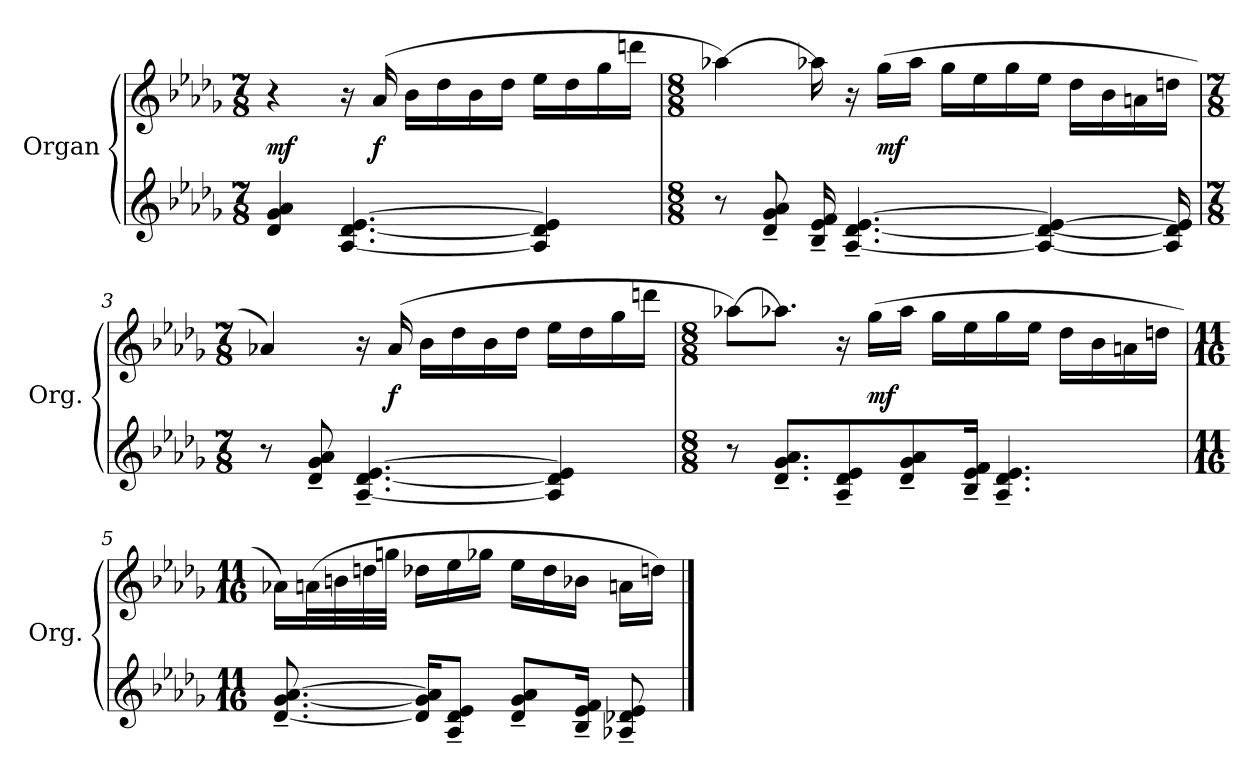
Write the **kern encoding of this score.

**kern	**kern	**dynam
*part1	*part1	*part1
*staff2	*staff1	*staff1/2
*I"Organ	*	*
*I'Org.	*	*
*clefG2	*clefG2	*
*k[b-e-a-d-g-]	*k[b-e-a-d-g-]	*
*M7/8	*M7/8	*
=1	=1	=1
4d- 4g- 4a-	4r	mf
[4.A- [4.d- [4.e-	16r	.
.	(16a-	f
.	16b-LL	.
.	16dd-	.
.	16b-	.
.	16dd-JJ	.
4A-] 4d-] 4e-]	16ee-LL	.
.	16dd-	.
.	16gg-	.
.	16dddnJJ	.
=2	=2	=2
*M8/8	*M8/8	*
8r	[4aa-X)	.
8d-~ 8g-~ 8a-~	.	.
16B-~ 16e-~ 16f~	16aa-X]	.
[4.A-~ [4.d-~ [4.e-~	16r	.
.	(16gg-LL	mf
.	16aa-JJ	.
.	16gg-LL	.
.	16ee-	.
.	16gg-	.
4A-_ 4d-_ 4e-_	16ee-JJ	.
.	16dd-LL	.
.	16b-	.
.	16an	.
16A-] 16d-] 16e-]	16ddnJJ	.
=3	=3	=3
*M7/8	*M7/8	*
8r	4a-X)	.
8d-~ 8g-~ 8a-~	.	.
[4.A-~ [4.d-~ [4.e-~	16r	.
.	(16a-	f
.	16b-LL	.
.	16dd-	.
.	16b-	.
.	16dd-JJ	.
4A-] 4d-] 4e-]	16ee-LL	.
.	16dd-	.
.	16gg-	.
.	16dddnJJ	.
=4	=4	=4
*M8/8	*M8/8	*
8r	[8aa-XL)	.
8.d-~ 8.g-~ 8.a-~L	8.aa-XJ]	.
8A-~ 8d-~ 8e-~	16r	.
.	(16gg-LL	mf
8d-~ 8g-~ 8a-~	16aa-JJ	.
.	16gg-LL	.
16B-~ 16e-~ 16f~Jk	16ee-	.
4.A-~ 4.d-~ 4.e-~	16gg-	.
.	16ee-JJ	.
.	16dd-LL	.
.	16b-	.
.	16an	.
.	16ddnJJ	.
=5	=5	=5
*M11/16	*M11/16	*
[8.d-~ [8.g-~ [8.a-~	16a-XLL)	.
.	(32anL	.
.	32bn	.
.	32ddn	.
.	32ggnJJJ	.
16d-] 16g-] 16a-]KL	16dd-XLL	.
8A-~ 8d-~ 8e-~J	16ee-	.
.	16gg-XJJ	.
8d-~ 8g-~ 8a-~L	16ee-LL	.
.	16dd-	.
16B-~ 16e-~ 16f~Jk	16b-XJJ	.
8A-X~ 8d-X~ 8e-~	16anLL	.
.	16ddnJJ)	.
==	==	==
*-	*-	*-
